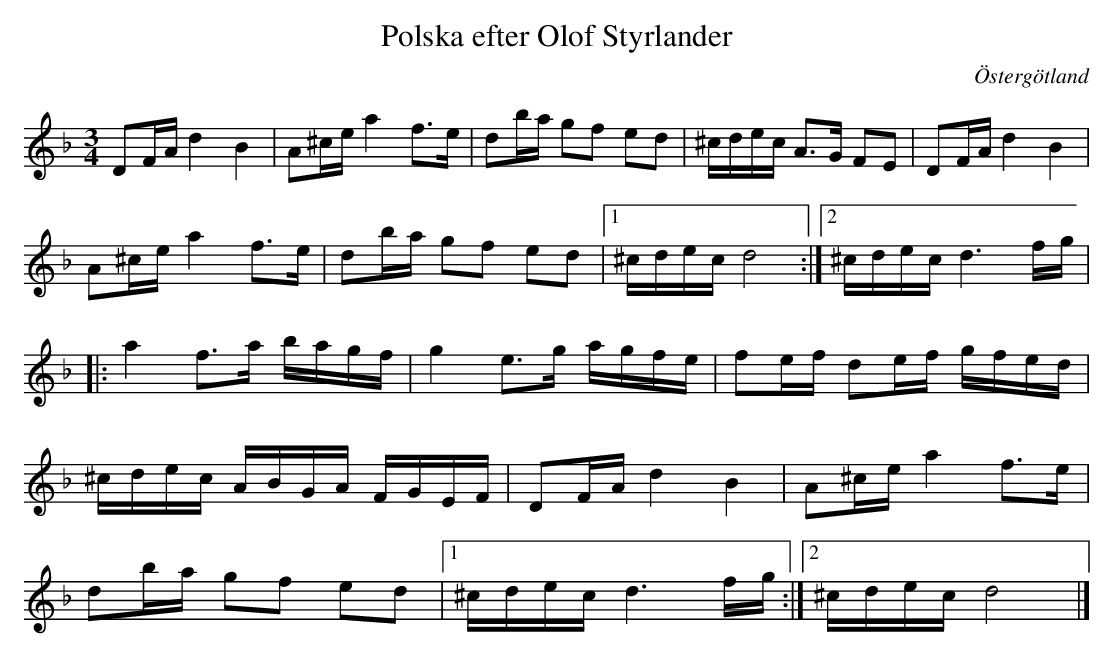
X:1
T:Polska efter Olof Styrlander
O:Östergötland
M:3/4
L:1/8
K:Dm
DF/2A/2 d2B2|A^c/2e/2 a2f3/2e/2|db/2a/2 gf ed|^c/2d/2e/2c/2 A3/2G/2 FE|DF/2A/2 d2B2|
A^c/2e/2 a2f3/2e/2|db/2a/2 gf ed|[1 ^c/2d/2e/2c/2 d4:|[2 ^c/2d/2e/2c/2 d3 f/2g/2|
|: a2 f3/2a/2 b/2a/2g/2f/2|g2 e3/2g/2 a/2g/2f/2e/2|fe/2f/2 de/2f/2 g/2f/2e/2d/2|
^c/2d/2e/2c/2 A/2B/2G/2A/2 F/2G/2E/2F/2|DF/2A/2 d2B2|A^c/2e/2 a2f3/2e/2|
db/2a/2 gf ed|[1 ^c/2d/2e/2c/2 d3 f/2g/2:|[2 ^c/2d/2e/2c/2 d4|]
